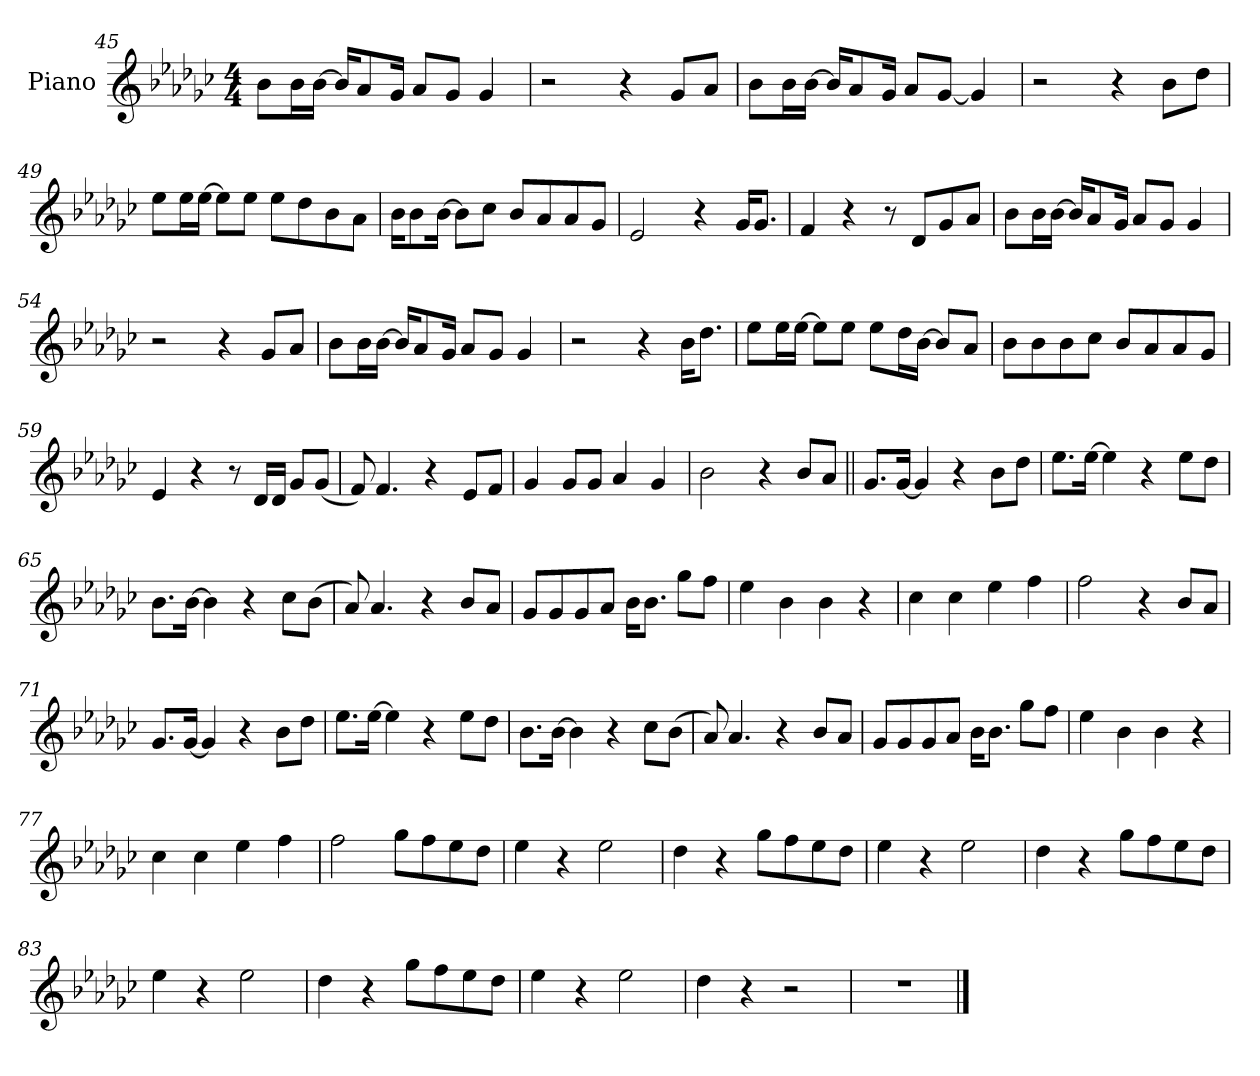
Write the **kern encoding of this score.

**kern
*part1
*staff1
*I"Piano
*I'Pno.
*clefG2
*k[b-e-a-d-g-c-]
*M4/4
=45
8b-L
16b-L
[16b-JJ
16b-KL]
8a-
16g-Jk
8a-L
8g-J
4g-
=46
2r
4r
8g-L
8a-J
=47
8b-L
16b-L
[16b-JJ
16b-KL]
8a-
16g-Jk
8a-L
[8g-J
4g-]
=48
2r
4r
8b-L
8dd-J
=49
8ee-L
16ee-L
[16ee-JJ
8ee-L]
8ee-J
8ee-L
8dd-
8b-
8a-J
=50
16b-KL
8b-
[16b-Jk
8b-L]
8cc-J
8b-L
8a-
8a-
8g-J
=51
2e-
4r
16g-KL
8.g-J
=52
4f
4r
8r
8d-L
8g-
8a-J
=53
8b-L
16b-L
[16b-JJ
16b-KL]
8a-
16g-Jk
8a-L
8g-J
4g-
=54
2r
4r
8g-L
8a-J
=55
8b-L
16b-L
[16b-JJ
16b-KL]
8a-
16g-Jk
8a-L
8g-J
4g-
=56
2r
4r
16b-KL
8.dd-J
=57
8ee-L
16ee-L
[16ee-JJ
8ee-L]
8ee-J
8ee-L
16dd-L
[16b-JJ
8b-L]
8a-J
=58
8b-L
8b-
8b-
8cc-J
8b-L
8a-
8a-
8g-J
=59
4e-
4r
8r
16d-LL
16d-JJ
8g-L
(8g-J
=60
8f)
4.f
4r
8e-L
8fJ
=61
4g-
8g-L
8g-J
4a-
4g-
=62
2b-
4r
8b-L
8a-J
=63||
8.g-L
[16g-Jk
4g-]
4r
8b-L
8dd-J
=64
8.ee-L
[16ee-Jk
4ee-]
4r
8ee-L
8dd-J
=65
8.b-L
[16b-Jk
4b-]
4r
8cc-L
(8b-J
=66
8a-)
4.a-
4r
8b-L
8a-J
=67
8g-L
8g-
8g-
8a-J
16b-KL
8.b-J
8gg-L
8ffJ
=68
4ee-
4b-
4b-
4r
=69
4cc-
4cc-
4ee-
4ff
=70
2ff
4r
8b-L
8a-J
=71
8.g-L
[16g-Jk
4g-]
4r
8b-L
8dd-J
=72
8.ee-L
[16ee-Jk
4ee-]
4r
8ee-L
8dd-J
=73
8.b-L
[16b-Jk
4b-]
4r
8cc-L
(8b-J
=74
8a-)
4.a-
4r
8b-L
8a-J
=75
8g-L
8g-
8g-
8a-J
16b-KL
8.b-J
8gg-L
8ffJ
=76
4ee-
4b-
4b-
4r
=77
4cc-
4cc-
4ee-
4ff
=78
2ff
8gg-L
8ff
8ee-
8dd-J
=79
4ee-
4r
2ee-
=80
4dd-
4r
8gg-L
8ff
8ee-
8dd-J
=81
4ee-
4r
2ee-
=82
4dd-
4r
8gg-L
8ff
8ee-
8dd-J
=83
4ee-
4r
2ee-
=84
4dd-
4r
8gg-L
8ff
8ee-
8dd-J
=85
4ee-
4r
2ee-
=86
4dd-
4r
2r
=87
1r
==
*-
